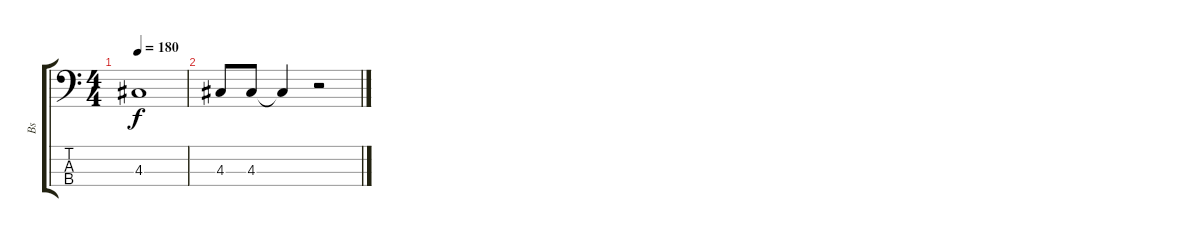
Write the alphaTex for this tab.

\track ("Bs" "Bs") {instrument electricbasspick}
\staff {score tabs}
\tuning (G2 D2 A1 E1) {hide}
\ts (4 4)
\tempo 180
\clef f4
\ks c
4.3{t}.1{dy f} |
4.3.8 4.3.8 4.3{t}.4 r.2
